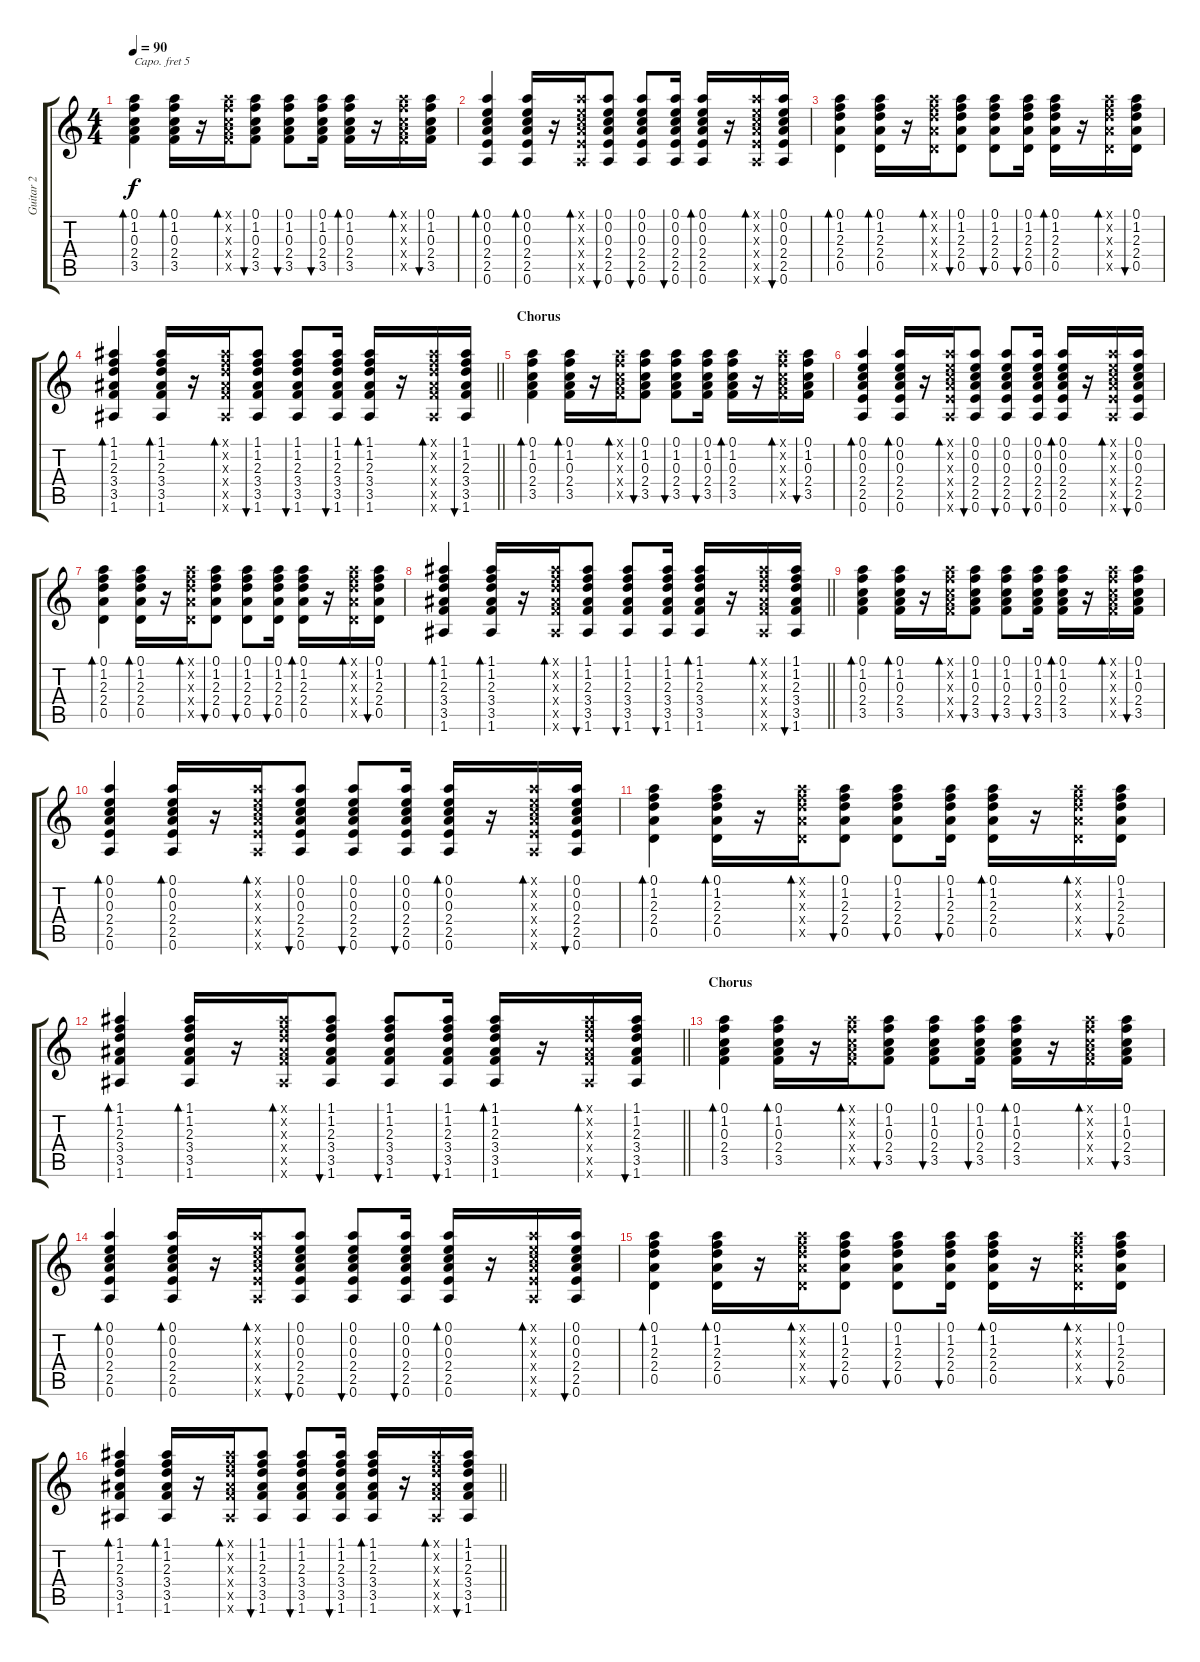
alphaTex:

\track ("Guitar 2" "Guitar 2") {instrument acousticguitarsteel}
\staff {score tabs}
\capo 5
\tuning (E4 B3 G3 D3 A2 E2) {hide}
\ts (4 4)
\tempo 90
\clef g2
\ks c
(0.1 1.2 0.3 2.4 3.5).4{bd 30 dy f} (0.1 1.2 0.3 2.4 3.5).16{bd 30} r.16 (0.1{x} 1.2{x} 0.3{x} 2.4{x} 3.5{x}).16{bd 30} (0.1 1.2 0.3 2.4 3.5).8{bu 30} (0.1 1.2 0.3 2.4 3.5).8{bu 30} (0.1 1.2 0.3 2.4 3.5).16{bu 30} (0.1 1.2 0.3 2.4 3.5).16{bd 30} r.16 (0.1{x} 1.2{x} 0.3{x} 2.4{x} 3.5{x}).16{bd 30} (0.1 1.2 0.3 2.4 3.5).16{bu 30} |
(0.1 0.2 0.3 2.4 2.5 0.6).4{bd 30} (0.1 0.2 0.3 2.4 2.5 0.6).16{bd 30} r.16 (0.1{x} 0.2{x} 0.3{x} 2.4{x} 2.5{x} 0.6{x}).16{bd 30} (0.1 0.2 0.3 2.4 2.5 0.6).8{bu 30} (0.1 0.2 0.3 2.4 2.5 0.6).8{bu 30} (0.1 0.2 0.3 2.4 2.5 0.6).16{bu 30} (0.1 0.2 0.3 2.4 2.5 0.6).16{bd 30} r.16 (0.1{x} 0.2{x} 0.3{x} 2.4{x} 2.5{x} 0.6{x}).16{bd 30} (0.1 0.2 0.3 2.4 2.5 0.6).16{bu 30} |
(0.1 1.2 2.3 2.4 0.5).4{bd 30} (0.1 1.2 2.3 2.4 0.5).16{bd 30} r.16 (0.1{x} 1.2{x} 2.3{x} 2.4{x} 0.5{x}).16{bd 30} (0.1 1.2 2.3 2.4 0.5).8{bu 30} (0.1 1.2 2.3 2.4 0.5).8{bu 30} (0.1 1.2 2.3 2.4 0.5).16{bu 30} (0.1 1.2 2.3 2.4 0.5).16{bd 30} r.16 (0.1{x} 1.2{x} 2.3{x} 2.4{x} 0.5{x}).16{bd 30} (0.1 1.2 2.3 2.4 0.5).16{bu 30} |
\barLineRight lightlight
(1.1 1.2 2.3 3.4 3.5 1.6).4{bd 30} (1.1 1.2 2.3 3.4 3.5 1.6).16{bd 30} r.16 (1.1{x} 1.2{x} 2.3{x} 3.4{x} 3.5{x} 1.6{x}).16{bd 30} (1.1 1.2 2.3 3.4 3.5 1.6).8{bu 30} (1.1 1.2 2.3 3.4 3.5 1.6).8{bu 30} (1.1 1.2 2.3 3.4 3.5 1.6).16{bu 30} (1.1 1.2 2.3 3.4 3.5 1.6).16{bd 30} r.16 (1.1{x} 1.2{x} 2.3{x} 3.4{x} 3.5{x} 1.6{x}).16{bd 30} (1.1 1.2 2.3 3.4 3.5 1.6).16{bu 30} |
\section ("" "Chorus")
(0.1 1.2 0.3 2.4 3.5).4{bd 30} (0.1 1.2 0.3 2.4 3.5).16{bd 30} r.16 (0.1{x} 1.2{x} 0.3{x} 2.4{x} 3.5{x}).16{bd 30} (0.1 1.2 0.3 2.4 3.5).8{bu 30} (0.1 1.2 0.3 2.4 3.5).8{bu 30} (0.1 1.2 0.3 2.4 3.5).16{bu 30} (0.1 1.2 0.3 2.4 3.5).16{bd 30} r.16 (0.1{x} 1.2{x} 0.3{x} 2.4{x} 3.5{x}).16{bd 30} (0.1 1.2 0.3 2.4 3.5).16{bu 30} |
(0.1 0.2 0.3 2.4 2.5 0.6).4{bd 30} (0.1 0.2 0.3 2.4 2.5 0.6).16{bd 30} r.16 (0.1{x} 0.2{x} 0.3{x} 2.4{x} 2.5{x} 0.6{x}).16{bd 30} (0.1 0.2 0.3 2.4 2.5 0.6).8{bu 30} (0.1 0.2 0.3 2.4 2.5 0.6).8{bu 30} (0.1 0.2 0.3 2.4 2.5 0.6).16{bu 30} (0.1 0.2 0.3 2.4 2.5 0.6).16{bd 30} r.16 (0.1{x} 0.2{x} 0.3{x} 2.4{x} 2.5{x} 0.6{x}).16{bd 30} (0.1 0.2 0.3 2.4 2.5 0.6).16{bu 30} |
(0.1 1.2 2.3 2.4 0.5).4{bd 30} (0.1 1.2 2.3 2.4 0.5).16{bd 30} r.16 (0.1{x} 1.2{x} 2.3{x} 2.4{x} 0.5{x}).16{bd 30} (0.1 1.2 2.3 2.4 0.5).8{bu 30} (0.1 1.2 2.3 2.4 0.5).8{bu 30} (0.1 1.2 2.3 2.4 0.5).16{bu 30} (0.1 1.2 2.3 2.4 0.5).16{bd 30} r.16 (0.1{x} 1.2{x} 2.3{x} 2.4{x} 0.5{x}).16{bd 30} (0.1 1.2 2.3 2.4 0.5).16{bu 30} |
\barLineRight lightlight
(1.1 1.2 2.3 3.4 3.5 1.6).4{bd 30} (1.1 1.2 2.3 3.4 3.5 1.6).16{bd 30} r.16 (1.1{x} 1.2{x} 2.3{x} 3.4{x} 3.5{x} 1.6{x}).16{bd 30} (1.1 1.2 2.3 3.4 3.5 1.6).8{bu 30} (1.1 1.2 2.3 3.4 3.5 1.6).8{bu 30} (1.1 1.2 2.3 3.4 3.5 1.6).16{bu 30} (1.1 1.2 2.3 3.4 3.5 1.6).16{bd 30} r.16 (1.1{x} 1.2{x} 2.3{x} 3.4{x} 3.5{x} 1.6{x}).16{bd 30} (1.1 1.2 2.3 3.4 3.5 1.6).16{bu 30} |
(0.1 1.2 0.3 2.4 3.5).4{bd 30} (0.1 1.2 0.3 2.4 3.5).16{bd 30} r.16 (0.1{x} 1.2{x} 0.3{x} 2.4{x} 3.5{x}).16{bd 30} (0.1 1.2 0.3 2.4 3.5).8{bu 30} (0.1 1.2 0.3 2.4 3.5).8{bu 30} (0.1 1.2 0.3 2.4 3.5).16{bu 30} (0.1 1.2 0.3 2.4 3.5).16{bd 30} r.16 (0.1{x} 1.2{x} 0.3{x} 2.4{x} 3.5{x}).16{bd 30} (0.1 1.2 0.3 2.4 3.5).16{bu 30} |
(0.1 0.2 0.3 2.4 2.5 0.6).4{bd 30} (0.1 0.2 0.3 2.4 2.5 0.6).16{bd 30} r.16 (0.1{x} 0.2{x} 0.3{x} 2.4{x} 2.5{x} 0.6{x}).16{bd 30} (0.1 0.2 0.3 2.4 2.5 0.6).8{bu 30} (0.1 0.2 0.3 2.4 2.5 0.6).8{bu 30} (0.1 0.2 0.3 2.4 2.5 0.6).16{bu 30} (0.1 0.2 0.3 2.4 2.5 0.6).16{bd 30} r.16 (0.1{x} 0.2{x} 0.3{x} 2.4{x} 2.5{x} 0.6{x}).16{bd 30} (0.1 0.2 0.3 2.4 2.5 0.6).16{bu 30} |
(0.1 1.2 2.3 2.4 0.5).4{bd 30} (0.1 1.2 2.3 2.4 0.5).16{bd 30} r.16 (0.1{x} 1.2{x} 2.3{x} 2.4{x} 0.5{x}).16{bd 30} (0.1 1.2 2.3 2.4 0.5).8{bu 30} (0.1 1.2 2.3 2.4 0.5).8{bu 30} (0.1 1.2 2.3 2.4 0.5).16{bu 30} (0.1 1.2 2.3 2.4 0.5).16{bd 30} r.16 (0.1{x} 1.2{x} 2.3{x} 2.4{x} 0.5{x}).16{bd 30} (0.1 1.2 2.3 2.4 0.5).16{bu 30} |
\barLineRight lightlight
(1.1 1.2 2.3 3.4 3.5 1.6).4{bd 30} (1.1 1.2 2.3 3.4 3.5 1.6).16{bd 30} r.16 (1.1{x} 1.2{x} 2.3{x} 3.4{x} 3.5{x} 1.6{x}).16{bd 30} (1.1 1.2 2.3 3.4 3.5 1.6).8{bu 30} (1.1 1.2 2.3 3.4 3.5 1.6).8{bu 30} (1.1 1.2 2.3 3.4 3.5 1.6).16{bu 30} (1.1 1.2 2.3 3.4 3.5 1.6).16{bd 30} r.16 (1.1{x} 1.2{x} 2.3{x} 3.4{x} 3.5{x} 1.6{x}).16{bd 30} (1.1 1.2 2.3 3.4 3.5 1.6).16{bu 30} |
\section ("" "Chorus")
(0.1 1.2 0.3 2.4 3.5).4{bd 30} (0.1 1.2 0.3 2.4 3.5).16{bd 30} r.16 (0.1{x} 1.2{x} 0.3{x} 2.4{x} 3.5{x}).16{bd 30} (0.1 1.2 0.3 2.4 3.5).8{bu 30} (0.1 1.2 0.3 2.4 3.5).8{bu 30} (0.1 1.2 0.3 2.4 3.5).16{bu 30} (0.1 1.2 0.3 2.4 3.5).16{bd 30} r.16 (0.1{x} 1.2{x} 0.3{x} 2.4{x} 3.5{x}).16{bd 30} (0.1 1.2 0.3 2.4 3.5).16{bu 30} |
(0.1 0.2 0.3 2.4 2.5 0.6).4{bd 30} (0.1 0.2 0.3 2.4 2.5 0.6).16{bd 30} r.16 (0.1{x} 0.2{x} 0.3{x} 2.4{x} 2.5{x} 0.6{x}).16{bd 30} (0.1 0.2 0.3 2.4 2.5 0.6).8{bu 30} (0.1 0.2 0.3 2.4 2.5 0.6).8{bu 30} (0.1 0.2 0.3 2.4 2.5 0.6).16{bu 30} (0.1 0.2 0.3 2.4 2.5 0.6).16{bd 30} r.16 (0.1{x} 0.2{x} 0.3{x} 2.4{x} 2.5{x} 0.6{x}).16{bd 30} (0.1 0.2 0.3 2.4 2.5 0.6).16{bu 30} |
(0.1 1.2 2.3 2.4 0.5).4{bd 30} (0.1 1.2 2.3 2.4 0.5).16{bd 30} r.16 (0.1{x} 1.2{x} 2.3{x} 2.4{x} 0.5{x}).16{bd 30} (0.1 1.2 2.3 2.4 0.5).8{bu 30} (0.1 1.2 2.3 2.4 0.5).8{bu 30} (0.1 1.2 2.3 2.4 0.5).16{bu 30} (0.1 1.2 2.3 2.4 0.5).16{bd 30} r.16 (0.1{x} 1.2{x} 2.3{x} 2.4{x} 0.5{x}).16{bd 30} (0.1 1.2 2.3 2.4 0.5).16{bu 30} |
\barLineRight lightlight
(1.1 1.2 2.3 3.4 3.5 1.6).4{bd 30} (1.1 1.2 2.3 3.4 3.5 1.6).16{bd 30} r.16 (1.1{x} 1.2{x} 2.3{x} 3.4{x} 3.5{x} 1.6{x}).16{bd 30} (1.1 1.2 2.3 3.4 3.5 1.6).8{bu 30} (1.1 1.2 2.3 3.4 3.5 1.6).8{bu 30} (1.1 1.2 2.3 3.4 3.5 1.6).16{bu 30} (1.1 1.2 2.3 3.4 3.5 1.6).16{bd 30} r.16 (1.1{x} 1.2{x} 2.3{x} 3.4{x} 3.5{x} 1.6{x}).16{bd 30} (1.1 1.2 2.3 3.4 3.5 1.6).16{bu 30}
